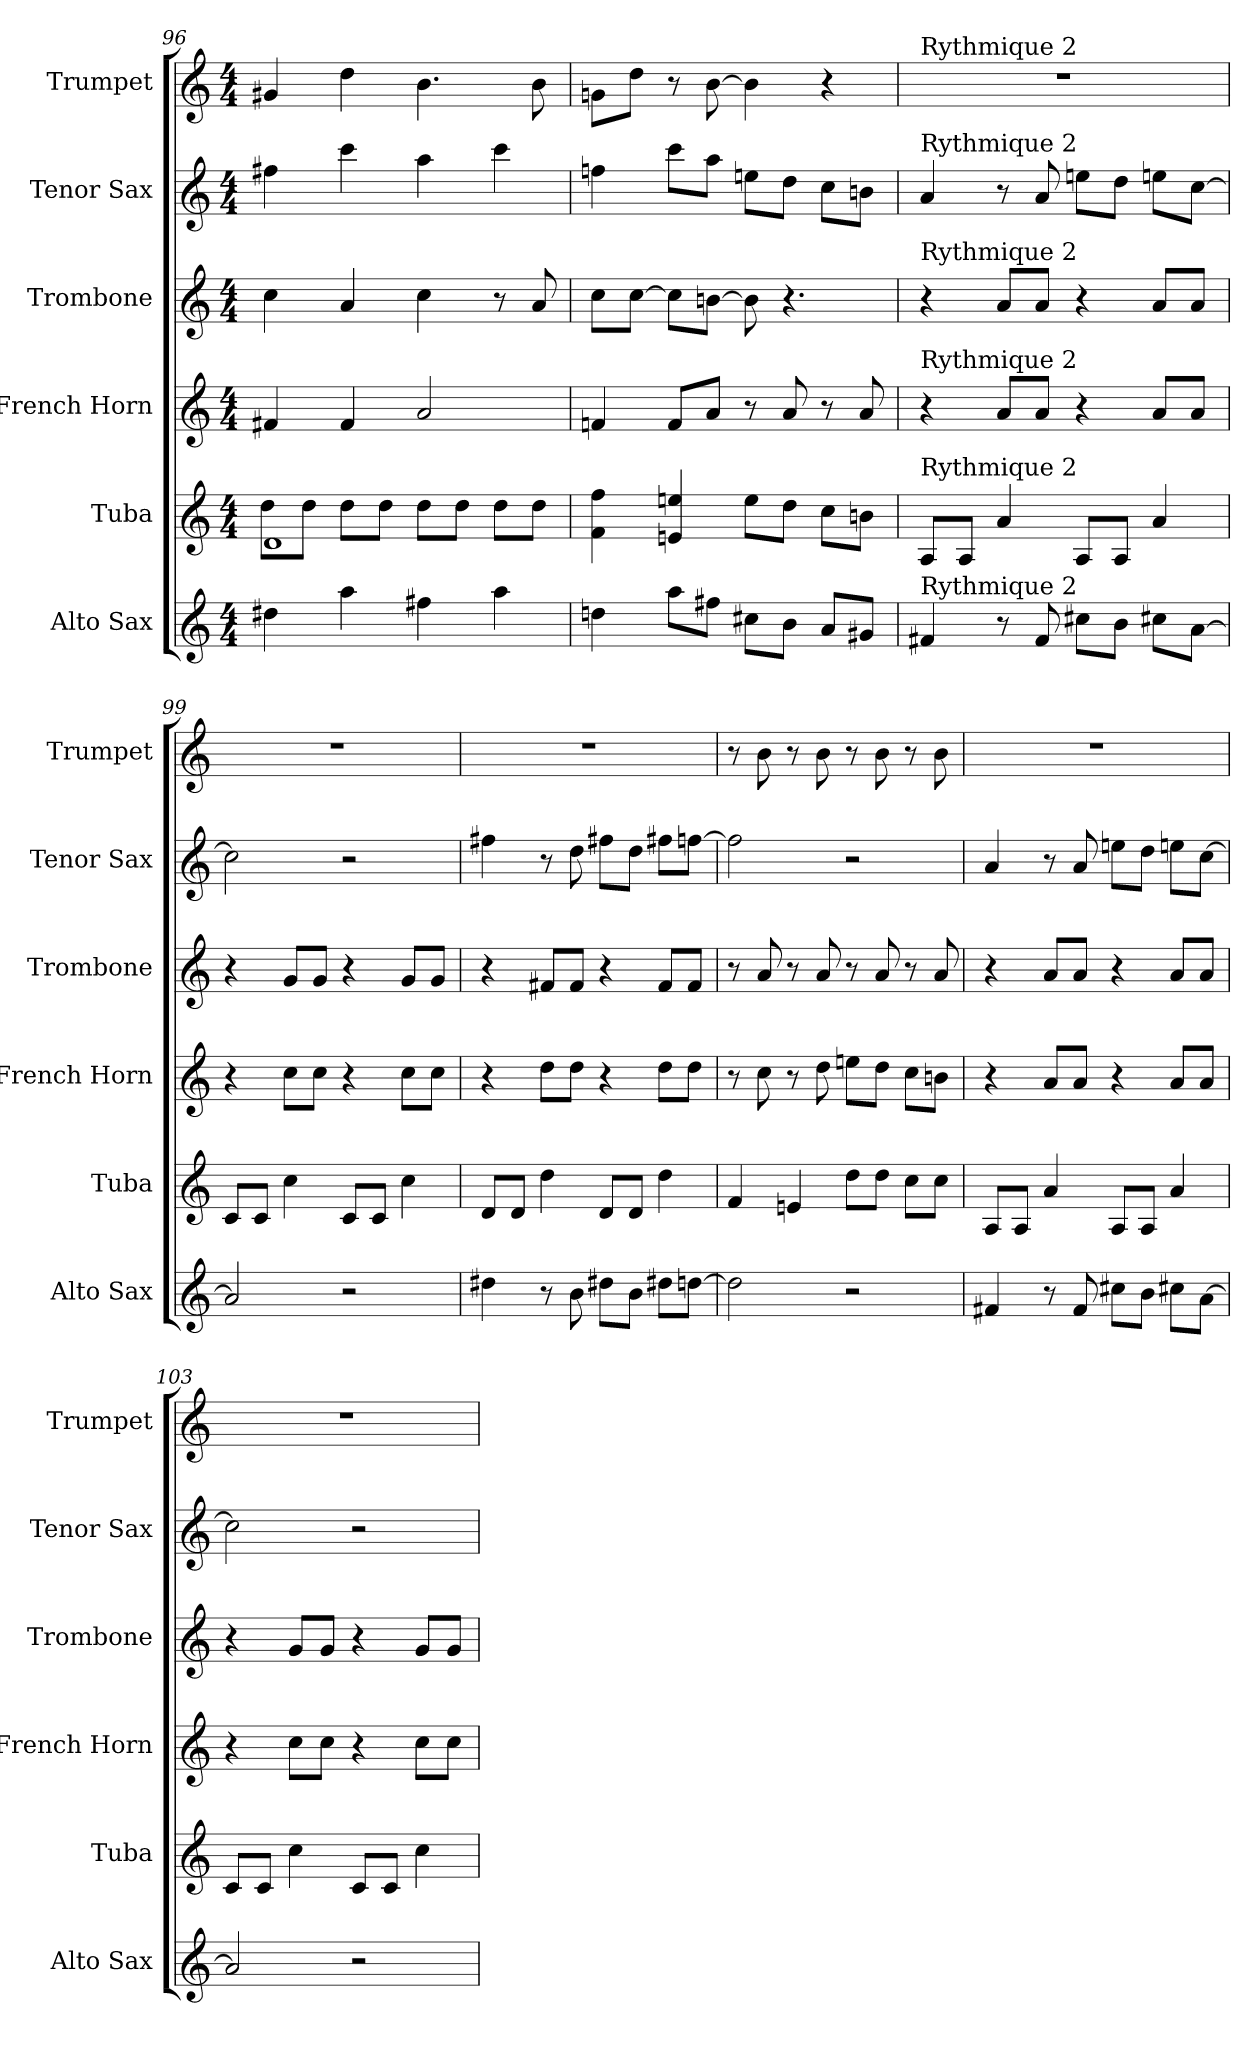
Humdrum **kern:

**kern	**kern	**kern	**kern	**kern	**kern
*part6	*part5	*part4	*part3	*part2	*part1
*staff6	*staff5	*staff4	*staff3	*staff2	*staff1
*I"Alto Sax	*I"Tuba	*I"French Horn	*I"Trombone	*I"Tenor Sax	*I"Trumpet
*I'Alto Sax	*I'Tuba	*I'French Horn	*I'Trombone	*I'Tenor Sax	*I'Trumpet
*clefG2	*clefG2	*clefG2	*clefG2	*clefG2	*clefG2
*ITrd5c9	*ITrd15c26	*ITrd8c14	*ITrd8c14	*ITrd8c14	*ITrd1c2
*M4/4	*M4/4	*M4/4	*M4/4	*M4/4	*M4/4
=96	=96	=96	=96	=96	=96
*	*^	*	*	*	*
4f#X	1DD	8DL	4F#X	4c	4f#X	4f#X
.	.	8DJ	.	.	.	.
4cc	.	8DL	4F#	4A	4cc	4cc
.	.	8DJ	.	.	.	.
4an	.	8DL	2A	4c	4a	4.a
.	.	8DJ	.	.	.	.
4cc	.	8DL	.	8r	4cc	.
.	.	8DJ	.	8A	.	8a
*	*v	*v	*	*	*	*
=97	=97	=97	=97	=97	=97
4fn	4FF 4F	4Fn	8cL	4fn	8fnL
.	.	.	[8cJ	.	8ccJ
8ccL	4EEn 4En	8FL	8cL]	8ccL	8r
8anJ	.	8AJ	[8BnJ	8aJ	[8a
8enL	8EL	8r	8B]	8enL	4a]
8dJ	8DJ	8A	4.r	8dJ	.
8cL	8CL	8r	.	8cL	4r
8BnJ	8BBnJ	8A	.	8BnJ	.
=98	=98	=98	=98	=98	=98
!	!	!	!	!	!LO:TX:a:t=Rythmique 2
!	!	!	!	!LO:TX:a:t=Rythmique 2	!
!	!	!	!LO:TX:a:t=Rythmique 2	!	!
!	!	!LO:TX:a:t=Rythmique 2	!	!	!
!	!LO:TX:a:t=Rythmique 2	!	!	!	!
!LO:TX:a:t=Rythmique 2	!	!	!	!	!
4An	8AAAL	4r	4r	4A	1r
.	8AAAJ	.	.	.	.
8r	4AA	8AL	8AL	8r	.
8A	.	8AJ	8AJ	8A	.
8enL	8AAAL	4r	4r	8enL	.
8dJ	8AAAJ	.	.	8dJ	.
8enL	4AA	8AL	8AL	8enL	.
[8cJ	.	8AJ	8AJ	[8cJ	.
=99	=99	=99	=99	=99	=99
2c]	8CCL	4r	4r	2c]	1r
.	8CCJ	.	.	.	.
.	4C	8cL	8GL	.	.
.	.	8cJ	8GJ	.	.
2r	8CCL	4r	4r	2r	.
.	8CCJ	.	.	.	.
.	4C	8cL	8GL	.	.
.	.	8cJ	8GJ	.	.
=100	=100	=100	=100	=100	=100
4f#X	8DDL	4r	4r	4f#X	1r
.	8DDJ	.	.	.	.
8r	4D	8dL	8F#XL	8r	.
8d	.	8dJ	8F#J	8d	.
8f#XL	8DDL	4r	4r	8f#XL	.
8dJ	8DDJ	.	.	8dJ	.
8f#XL	4D	8dL	8F#L	8f#XL	.
[8fnJ	.	8dJ	8F#J	[8fnJ	.
=101	=101	=101	=101	=101	=101
2f]	4FF	8r	8r	2f]	8r
.	.	8c	8A	.	8a
.	4EEn	8r	8r	.	8r
.	.	8d	8A	.	8a
2r	8DL	8enL	8r	2r	8r
.	8DJ	8dJ	8A	.	8a
.	8CL	8cL	8r	.	8r
.	8CJ	8BnJ	8A	.	8a
=102	=102	=102	=102	=102	=102
4An	8AAAL	4r	4r	4A	1r
.	8AAAJ	.	.	.	.
8r	4AA	8AL	8AL	8r	.
8A	.	8AJ	8AJ	8A	.
8enL	8AAAL	4r	4r	8enL	.
8dJ	8AAAJ	.	.	8dJ	.
8enL	4AA	8AL	8AL	8enL	.
[8cJ	.	8AJ	8AJ	[8cJ	.
=103	=103	=103	=103	=103	=103
2c]	8CCL	4r	4r	2c]	1r
.	8CCJ	.	.	.	.
.	4C	8cL	8GL	.	.
.	.	8cJ	8GJ	.	.
2r	8CCL	4r	4r	2r	.
.	8CCJ	.	.	.	.
.	4C	8cL	8GL	.	.
.	.	8cJ	8GJ	.	.
=	=	=	=	=	=
*-	*-	*-	*-	*-	*-
